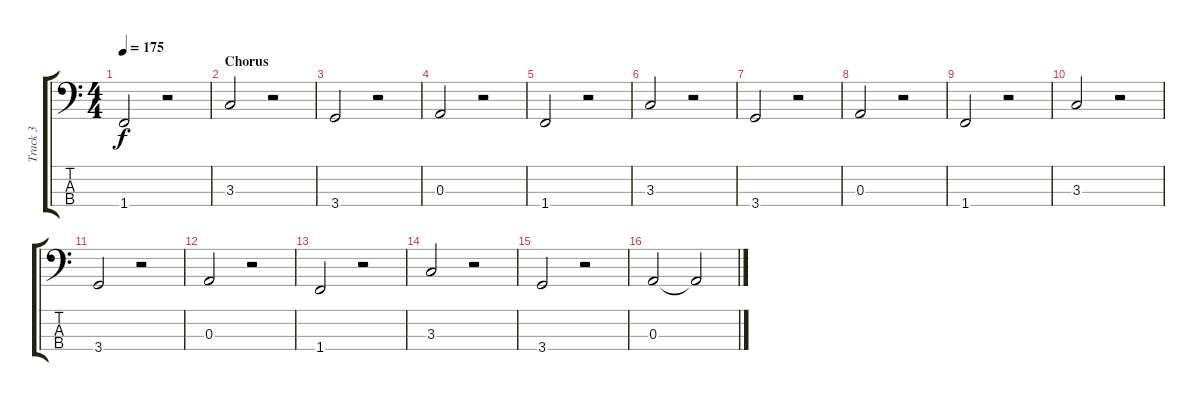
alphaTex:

\track ("Track 3" "Track 3") {instrument electricbassfinger}
\staff {score tabs}
\tuning (G2 D2 A1 E1) {hide}
\ts (4 4)
\tempo 175
\clef f4
\ks c
1.4.2{dy f} r.2 |
\section ("" "Chorus")
3.3.2 r.2 |
3.4.2 r.2 |
0.3.2 r.2 |
1.4.2 r.2 |
3.3.2 r.2 |
3.4.2 r.2 |
0.3.2 r.2 |
1.4.2 r.2 |
3.3.2 r.2 |
3.4.2 r.2 |
0.3.2 r.2 |
1.4.2 r.2 |
3.3.2 r.2 |
3.4.2 r.2 |
0.3.2 0.3{t}.2
